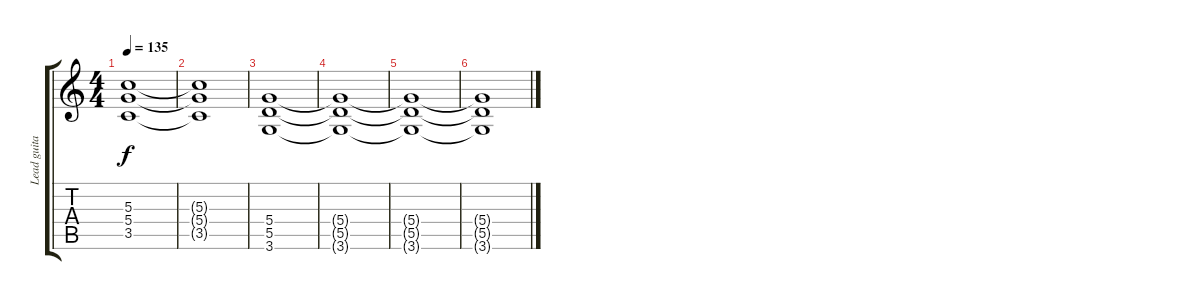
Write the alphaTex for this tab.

\track ("Lead guitar" "Lead guita") {instrument distortionguitar}
\staff {score tabs}
\tuning (E4 B3 G3 D3 A2 E2) {hide}
\ts (4 4)
\tempo 135
\clef g2
\ks c
(5.3 5.4 3.5).1{dy f} |
(5.3{t} 5.4{t} 3.5{t}).1 |
(5.4 5.5 3.6).1 |
(5.4{t} 5.5{t} 3.6{t}).1 |
(5.4{t} 5.5{t} 3.6{t}).1 |
(5.4{t} 5.5{t} 3.6{t}).1
